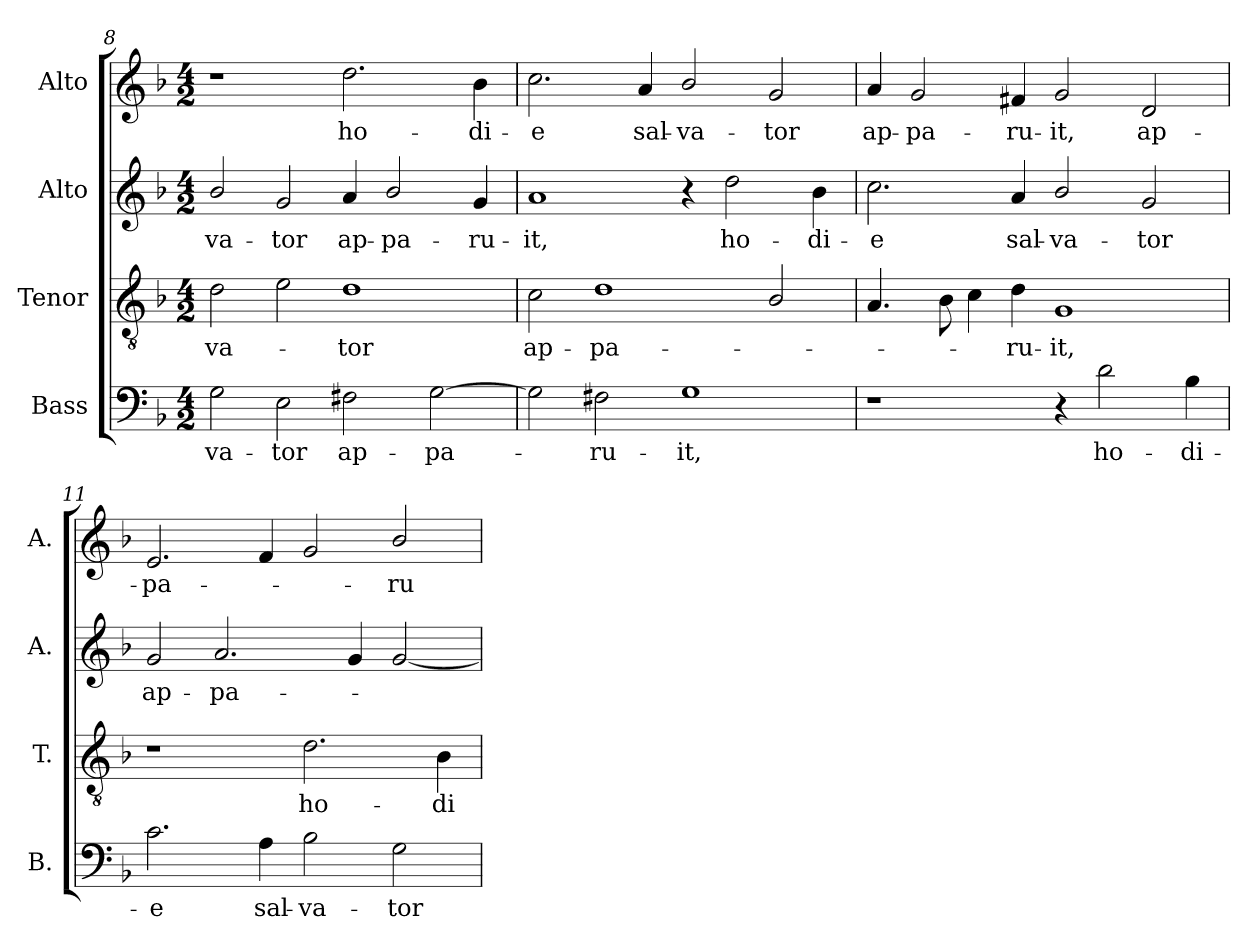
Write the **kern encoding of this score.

**kern	**text	**kern	**text	**kern	**text	**kern	**text
*part4	*part4	*part3	*part3	*part2	*part2	*part1	*part1
*staff4	*staff4	*staff3	*staff3	*staff2	*staff2	*staff1	*staff1
*I"Bass	*	*I"Tenor	*	*I"Alto	*	*I"Alto	*
*I'B.	*	*I'T.	*	*I'A.	*	*I'A.	*
*clefF4	*	*clefGv2	*	*clefG2	*	*clefG2	*
*	*	*ITrd7c12	*	*	*	*	*
*k[b-]	*	*k[b-]	*	*k[b-]	*	*k[b-]	*
*F:	*	*F:	*	*F:	*	*F:	*
*M4/2	*	*M4/2	*	*M4/2	*	*M4/2	*
=8	=8	=8	=8	=8	=8	=8	=8
!	!LO:LY:b:color=#000000	!	!	!	!	!	!
!	!	!	!LO:LY:b:color=#000000	!	!	!	!
!	!	!	!	!	!LO:LY:b:color=#000000	!	!
2Gi\	-va-	2Di\	-va-	2b-i/	-va-	1r	.
!	!LO:LY:b:color=#000000	!	!	!	!	!	!
!	!	!	!	!	!LO:LY:b:color=#000000	!	!
2Ei\	-tor	2Ei\	.	2gi/	-tor	.	.
!	!LO:LY:b:color=#000000	!	!	!	!	!	!
!	!	!	!LO:LY:b:color=#000000	!	!	!	!
!	!	!	!	!	!LO:LY:b:color=#000000	!	!
!	!	!	!	!	!	!	!LO:LY:b:color=#000000
2F#Xi\	ap-	1Di	-tor	4ai/	ap-	2.ddi\	ho-
!	!	!	!	!	!LO:LY:b:color=#000000	!	!
.	.	.	.	2b-i/	-pa-	.	.
!	!LO:LY:b:color=#000000	!	!	!	!	!	!
[2Gi\	-pa-	.	.	.	.	.	.
!	!	!	!	!	!LO:LY:b:color=#000000	!	!
!	!	!	!	!	!	!	!LO:LY:b:color=#000000
.	.	.	.	4gi/	-ru-	4b-i\	-di-
=9	=9	=9	=9	=9	=9	=9	=9
!	!	!	!LO:LY:b:color=#000000	!	!	!	!
!	!	!	!	!	!LO:LY:b:color=#000000	!	!
!	!	!	!	!	!	!	!LO:LY:b:color=#000000
2Gi\]	.	2Ci\	ap-	1ai	-it,	2.cci\	-e
!	!LO:LY:b:color=#000000	!	!	!	!	!	!
!	!	!	!LO:LY:b:color=#000000	!	!	!	!
2F#Xi\	-ru-	1Di	-pa-	.	.	.	.
!	!	!	!	!	!	!	!LO:LY:b:color=#000000
.	.	.	.	.	.	4ai/	sal-
!	!LO:LY:b:color=#000000	!	!	!	!	!	!
!	!	!	!	!	!	!	!LO:LY:b:color=#000000
1Gi	-it,	.	.	4r	.	2b-i/	-va-
!	!	!	!	!	!LO:LY:b:color=#000000	!	!
.	.	.	.	2ddi\	ho-	.	.
!	!	!	!	!	!	!	!LO:LY:b:color=#000000
.	.	2BB-i/	.	.	.	2gi/	-tor
!	!	!	!	!	!LO:LY:b:color=#000000	!	!
.	.	.	.	4b-i\	-di-	.	.
!!LO:LB:g=z
=10	=10	=10	=10	=10	=10	=10	=10
!	!	!	!	!	!LO:LY:b:color=#000000	!	!
!	!	!	!	!	!	!	!LO:LY:b:color=#000000
1r	.	4.AAi/	.	2.cci\	-e	4ai/	ap-
!	!	!	!	!	!	!	!LO:LY:b:color=#000000
.	.	.	.	.	.	2gi/	-pa-
.	.	8BB-i\	.	.	.	.	.
.	.	4Ci\	.	.	.	.	.
!	!	!	!LO:LY:b:color=#000000	!	!	!	!
!	!	!	!	!	!LO:LY:b:color=#000000	!	!
!	!	!	!	!	!	!	!LO:LY:b:color=#000000
.	.	4Di\	-ru-	4ai/	sal-	4f#Xi/	-ru-
!	!	!	!LO:LY:b:color=#000000	!	!	!	!
!	!	!	!	!	!LO:LY:b:color=#000000	!	!
!	!	!	!	!	!	!	!LO:LY:b:color=#000000
4r	.	1GGi	-it,	2b-i/	-va-	2gi/	-it,
!	!LO:LY:b:color=#000000	!	!	!	!	!	!
2di\	ho-	.	.	.	.	.	.
!	!	!	!	!	!LO:LY:b:color=#000000	!	!
!	!	!	!	!	!	!	!LO:LY:b:color=#000000
.	.	.	.	2gi/	-tor	2di/	ap-
!	!LO:LY:b:color=#000000	!	!	!	!	!	!
4B-i\	-di-	.	.	.	.	.	.
=11	=11	=11	=11	=11	=11	=11	=11
!	!LO:LY:b:color=#000000	!	!	!	!	!	!
!	!	!	!	!	!LO:LY:b:color=#000000	!	!
!	!	!	!	!	!	!	!LO:LY:b:color=#000000
2.ci\	-e	1r	.	2gi/	ap-	2.ei/	-pa-
!	!	!	!	!	!LO:LY:b:color=#000000	!	!
.	.	.	.	2.ai/	-pa-	.	.
!	!LO:LY:b:color=#000000	!	!	!	!	!	!
4Ai\	sal-	.	.	.	.	4fi/	.
!	!LO:LY:b:color=#000000	!	!	!	!	!	!
!	!	!	!LO:LY:b:color=#000000	!	!	!	!
2B-i\	-va-	2.Di\	ho-	.	.	2gi/	.
.	.	.	.	4gi/	.	.	.
!	!LO:LY:b:color=#000000	!	!	!	!	!	!
!	!	!	!	!	!	!	!LO:LY:b:color=#000000
2Gi\	-tor	.	.	[2gi/	.	2b-i/	-ru-
!	!	!	!LO:LY:b:color=#000000	!	!	!	!
.	.	4BB-i\	-di-	.	.	.	.
=	=	=	=	=	=	=	=
*-	*-	*-	*-	*-	*-	*-	*-
